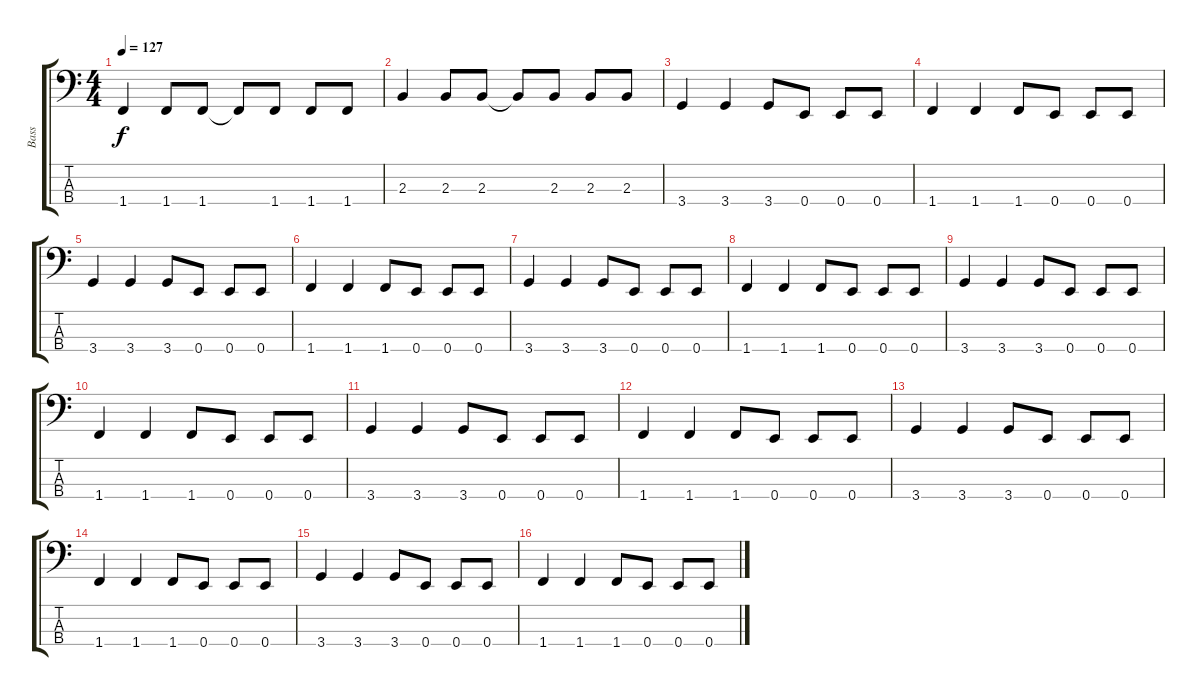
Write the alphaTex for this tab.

\track ("Bass" "Bass") {instrument electricbasspick}
\staff {score tabs}
\tuning (G2 D2 A1 E1) {hide}
\ts (4 4)
\tempo 127
\clef f4
\ks c
1.4.4{dy f} 1.4.8 1.4.8 1.4{t}.8 1.4.8 1.4.8 1.4.8 |
2.3.4 2.3.8 2.3.8 2.3{t}.8 2.3.8 2.3.8 2.3.8 |
3.4.4 3.4.4 3.4.8 0.4.8 0.4.8 0.4.8 |
1.4.4 1.4.4 1.4.8 0.4.8 0.4.8 0.4.8 |
3.4.4 3.4.4 3.4.8 0.4.8 0.4.8 0.4.8 |
1.4.4 1.4.4 1.4.8 0.4.8 0.4.8 0.4.8 |
3.4.4 3.4.4 3.4.8 0.4.8 0.4.8 0.4.8 |
1.4.4 1.4.4 1.4.8 0.4.8 0.4.8 0.4.8 |
3.4.4 3.4.4 3.4.8 0.4.8 0.4.8 0.4.8 |
1.4.4 1.4.4 1.4.8 0.4.8 0.4.8 0.4.8 |
3.4.4 3.4.4 3.4.8 0.4.8 0.4.8 0.4.8 |
1.4.4 1.4.4 1.4.8 0.4.8 0.4.8 0.4.8 |
3.4.4 3.4.4 3.4.8 0.4.8 0.4.8 0.4.8 |
1.4.4 1.4.4 1.4.8 0.4.8 0.4.8 0.4.8 |
3.4.4 3.4.4 3.4.8 0.4.8 0.4.8 0.4.8 |
1.4.4 1.4.4 1.4.8 0.4.8 0.4.8 0.4.8
